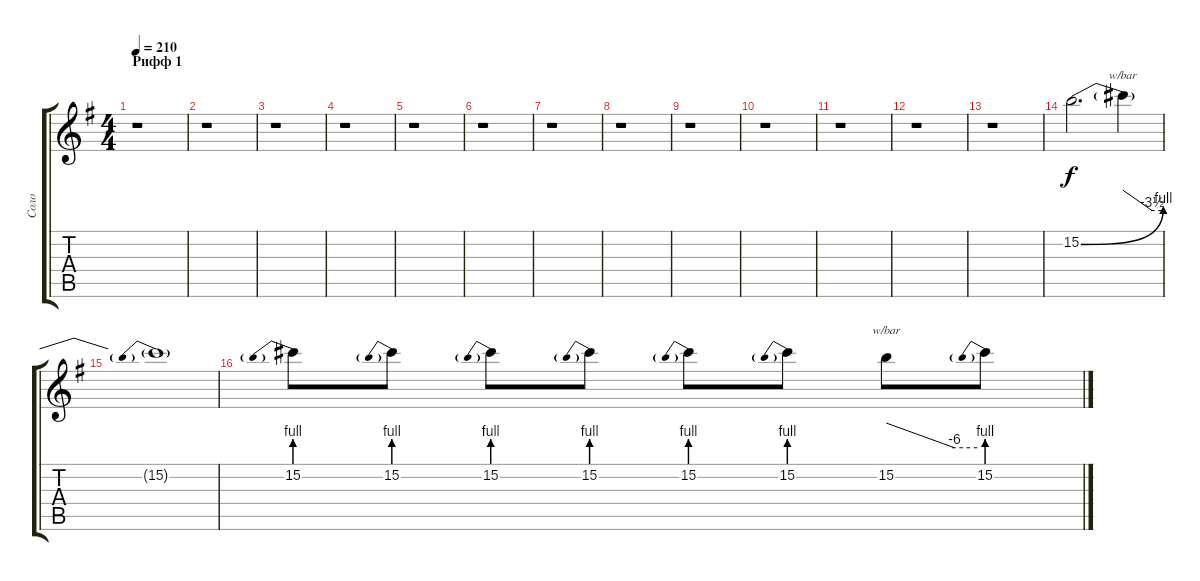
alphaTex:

\track ("Соло" "Соло") {instrument distortionguitar}
\staff {score tabs}
\tuning (Db4 Ab3 E3 B2 Gb2 Db2) {hide}
\ts (4 4)
\section ("" "Рифф 1")
\tempo 210
\clef g2
\ks g
r.1{dy f instrument distortionguitar} |
r.1 |
r.1 |
r.1 |
r.1 |
r.1 |
r.1 |
r.1 |
r.1 |
r.1 |
r.1 |
r.1 |
r.1 |
15.2{be (bend 0 0 60 4)}.2{d} 15.2{t}.4{tbe (custom default 0 0 45 -14 60 -14)} |
15.2{be (prebend 0 4 60 4) t}.1 |
15.2{be (prebend 0 4 60 4)}.8 15.2{be (prebend 0 4 60 4)}.8 15.2{be (prebend 0 4 60 4)}.8 15.2{be (prebend 0 4 60 4)}.8 15.2{be (prebend 0 4 60 4)}.8 15.2{be (prebend 0 4 60 4)}.8 15.2.8{tbe (custom default 0 0 45 -24 60 -24)} 15.2{be (prebend 0 4 60 4)}.8
